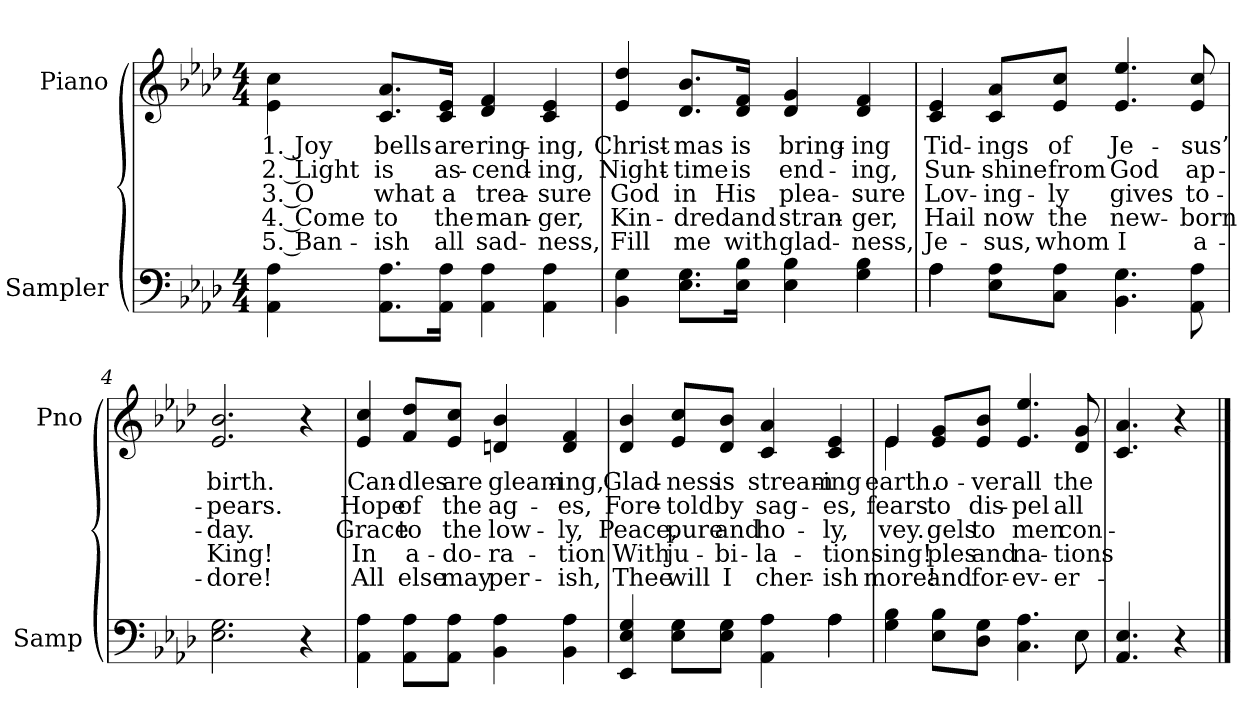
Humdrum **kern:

**kern	**kern	**text	**text	**text	**text	**text
*part2	*part1	*part1	*part1	*part1	*part1	*part1
*staff2	*staff1	*staff1	*staff1	*staff1	*staff1	*staff1
*I"Sampler	*I"Piano	*	*	*	*	*
*I'Samp	*I'Pno	*	*	*	*	*
*clefF4	*clefG2	*	*	*	*	*
*k[b-e-a-d-]	*k[b-e-a-d-]	*	*	*	*	*
*A-:	*A-:	*	*	*	*	*
*M4/4	*M4/4	*	*	*	*	*
=1	=1	=1	=1	=1	=1	=1
4AA- 4A-	4e-\ 4cc\	1. Joy	2. Light	3. O	4. Come	5. Ban-
8.AA-\ 8.A-\L	8.c/ 8.a-/L	bells	is	what	to	-ish
16AA-\ 16A-\Jk	16c/ 16e-/Jk	are	as-	a	the	all
4AA- 4A-	4d- 4f	ring-	-cend-	trea-	man-	sad-
4AA- 4A-	4c 4e-	-ing,	-ing,	-sure	-ger,	-ness,
=2	=2	=2	=2	=2	=2	=2
4BB- 4G	4e- 4dd-	Christ-	Night-	God	Kin-	Fill
8.E-\ 8.G\L	8.d-/ 8.b-/L	-mas	-time	in	-dred	me
16E-\ 16B-\Jk	16d-/ 16f/Jk	is	is	His	and	with
4E- 4B-	4d- 4g	bring-	end-	plea-	stran-	glad-
4G 4B-	4d- 4f	-ing	-ing,	-sure	-ger,	-ness,
=3	=3	=3	=3	=3	=3	=3
*^	*	*	*	*	*	*
4A-\	4A-	4c 4e-	Tid-	Sun-	Lov-	Hail	Je-
8E-\ 8A-\L	2.ryy	8c/ 8a-/L	-ings	-shine	-ing-	now	-sus,
8C\ 8A-\J	.	8e-/ 8cc/J	of	from	-ly	the	whom
4.BB- 4.G	.	4.e- 4.ee-	Je-	God	gives	new-	I
8AA- 8A-	.	8e- 8cc	-sus’	ap-	to-	-born	a-
*v	*v	*	*	*	*	*	*
=4	=4	=4	=4	=4	=4	=4
2.E- 2.G	2.e- 2.b-	birth.	-pears.	-day.	King!	-dore!
4r	4r	.	.	.	.	.
=5	=5	=5	=5	=5	=5	=5
4AA- 4A-	4e- 4cc	Can-	Hope	Grace	In	All
8AA-\ 8A-\L	8f/ 8dd-/L	-dles	of	to	a-	else
8AA-\ 8A-\J	8e-/ 8cc/J	are	the	the	-do-	may
4BB- 4A-	4dn 4b-	gleam-	ag-	low-	-ra-	per-
4BB- 4A-	4d 4f	-ing,	-es,	-ly,	-tion	-ish,
=6	=6	=6	=6	=6	=6	=6
*^	*	*	*	*	*	*
4EE- 4E- 4G	2.ryy	4d- 4b-	Glad-	Fore-	Peace,	With	Thee
8E-\ 8G\L	.	8e-/ 8cc/L	-ness	-told	pure	ju-	will
8E-\ 8G\J	.	8d-/ 8b-/J	is	by	and	-bi-	I
4AA- 4A-	.	4c 4a-	stream-	sag-	ho-	-la-	cher-
4A-\	4A-	4c 4e-	-ing	-es,	-ly,	-tion	-ish
=7	=7	=7	=7	=7	=7	=7	=7
*	*	*^	*	*	*	*	*
4G 4B-	2..ryy	4e-/	4e-	earth.	fears.	-vey.	sing!	-more!
8E-\ 8B-\L	.	8e-/ 8g/L	2.ryy	o-	to	-gels	-ples	and
8D-\ 8G\J	.	8e-/ 8b-/J	.	-ver	dis-	to	and	for-
4.C 4.A-	.	4.e- 4.ee-	.	all	-pel	men	na-	-ev-
8E-\	8E-	8d- 8g	.	the	all	con-	-tions	-er-
*v	*v	*	*	*	*	*	*	*
*	*v	*v	*	*	*	*	*
=8	=8	=8	=8	=8	=8	=8
4.AA- 4.E-	4.c 4.a-	.	.	.	.	.
4r	4r	.	.	.	.	.
==	==	==	==	==	==	==
*-	*-	*-	*-	*-	*-	*-
